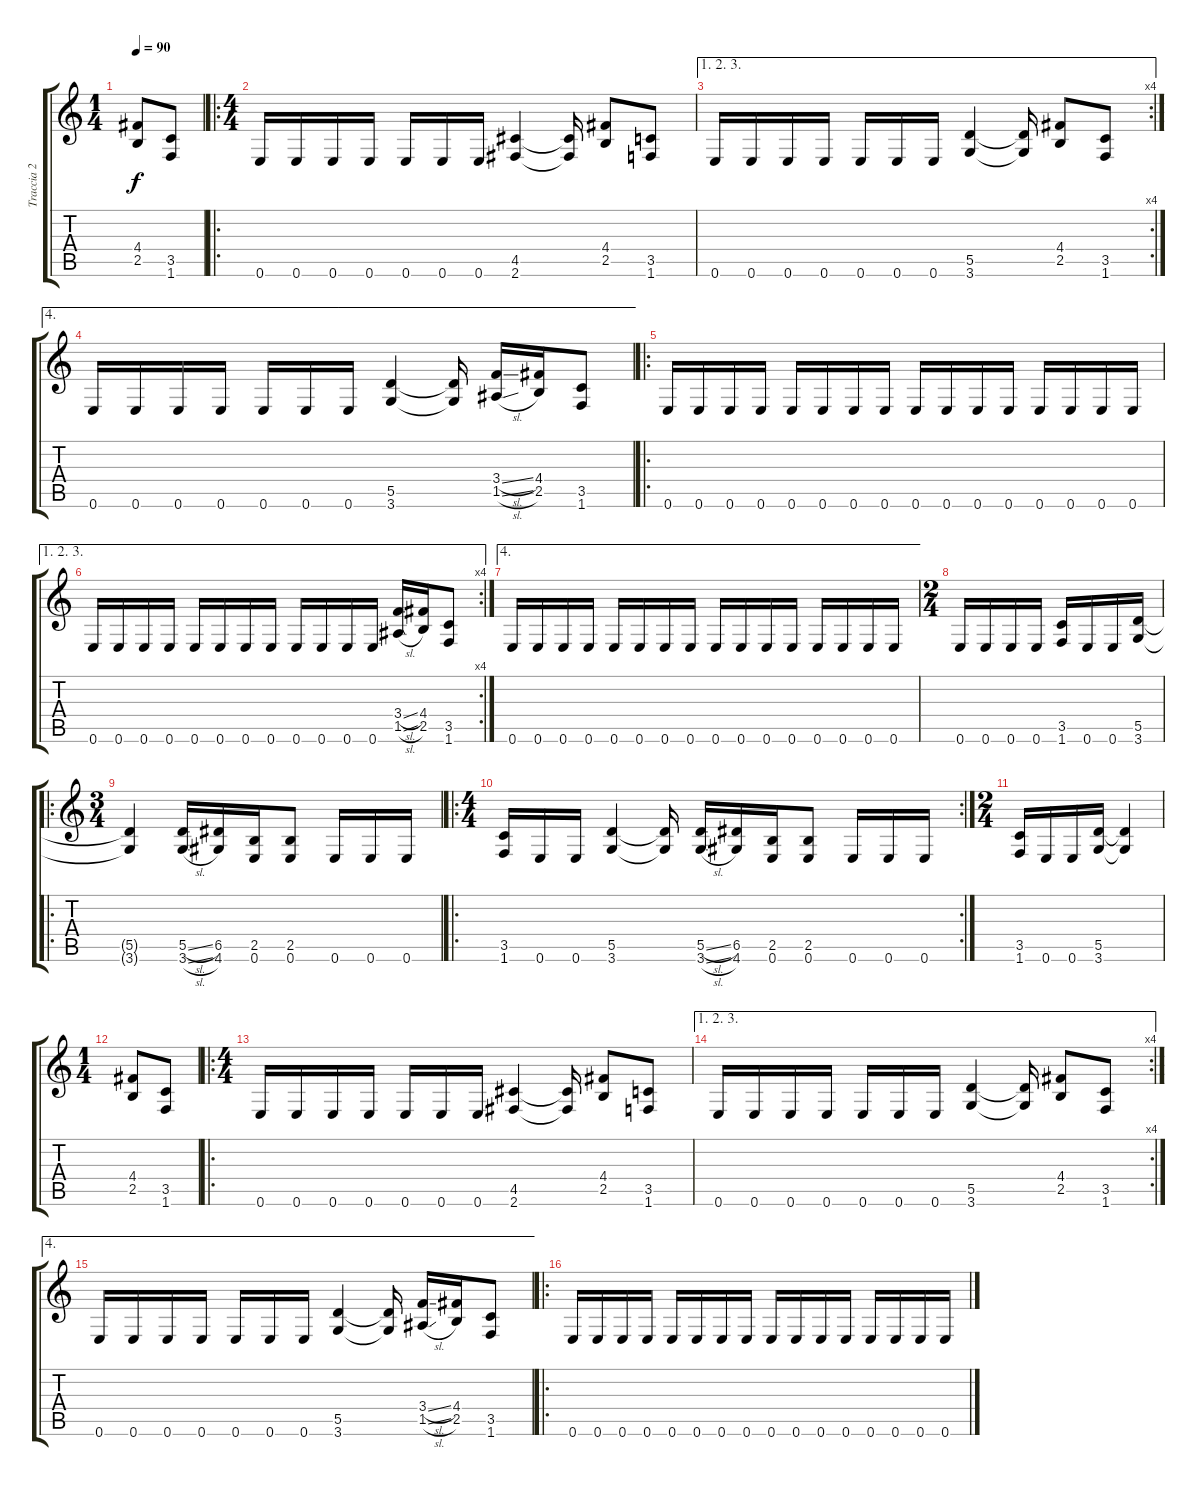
\track ("Traccia 2" "Traccia 2") {instrument distortionguitar}
\staff {score tabs}
\tuning (E4 B3 G3 D3 A2 E2) {hide}
\ts (1 4)
\tempo 90
\clef g2
\ks c
(4.4 2.5).8{dy f instrument distortionguitar} (3.5 1.6).8 |
\ro
\ts (4 4)
0.6.16 0.6.16 0.6.16 0.6.16 0.6.16 0.6.16 0.6.16 (4.5 2.6).4 (4.5{t} 2.6{t}).16 (4.4 2.5).8 (3.5 1.6).8 |
\ae (1 2 3)
\rc 4
0.6.16 0.6.16 0.6.16 0.6.16 0.6.16 0.6.16 0.6.16 (5.5 3.6).4 (5.5{t} 3.6{t}).16 (4.4 2.5).8 (3.5 1.6).8 |
\ae 4
0.6.16 0.6.16 0.6.16 0.6.16 0.6.16 0.6.16 0.6.16 (5.5 3.6).4 (5.5{t} 3.6{t}).16 (3.4{sl} 1.5{sl}).16 (4.4 2.5).16 (3.5 1.6).8 |
\ro
0.6.16 0.6.16 0.6.16 0.6.16 0.6.16 0.6.16 0.6.16 0.6.16 0.6.16 0.6.16 0.6.16 0.6.16 0.6.16 0.6.16 0.6.16 0.6.16 |
\ae (1 2 3)
\rc 4
0.6.16 0.6.16 0.6.16 0.6.16 0.6.16 0.6.16 0.6.16 0.6.16 0.6.16 0.6.16 0.6.16 0.6.16 (3.4{sl} 1.5{sl}).16 (4.4 2.5).16 (3.5 1.6).8 |
\ae 4
0.6.16 0.6.16 0.6.16 0.6.16 0.6.16 0.6.16 0.6.16 0.6.16 0.6.16 0.6.16 0.6.16 0.6.16 0.6.16 0.6.16 0.6.16 0.6.16 |
\ts (2 4)
0.6.16 0.6.16 0.6.16 0.6.16 (3.5 1.6).16 0.6.16 0.6.16 (5.5 3.6).16 |
\ro
\ts (3 4)
(5.5{t} 3.6{t}).4 (5.5{sl} 3.6{sl}).16 (6.5 4.6).16 (2.5 0.6).16 (2.5 0.6).8 0.6.16 0.6.16 0.6.16 |
\ro
\rc 2
\ts (4 4)
(3.5 1.6).16 0.6.16 0.6.16 (5.5 3.6).4 (5.5{t} 3.6{t}).16 (5.5{sl} 3.6{sl}).16 (6.5 4.6).16 (2.5 0.6).16 (2.5 0.6).8 0.6.16 0.6.16 0.6.16 |
\ts (2 4)
(3.5 1.6).16 0.6.16 0.6.16 (5.5 3.6).16 (5.5{t} 3.6{t}).4 |
\ts (1 4)
(4.4 2.5).8 (3.5 1.6).8 |
\ro
\ts (4 4)
0.6.16 0.6.16 0.6.16 0.6.16 0.6.16 0.6.16 0.6.16 (4.5 2.6).4 (4.5{t} 2.6{t}).16 (4.4 2.5).8 (3.5 1.6).8 |
\ae (1 2 3)
\rc 4
0.6.16 0.6.16 0.6.16 0.6.16 0.6.16 0.6.16 0.6.16 (5.5 3.6).4 (5.5{t} 3.6{t}).16 (4.4 2.5).8 (3.5 1.6).8 |
\ae 4
0.6.16 0.6.16 0.6.16 0.6.16 0.6.16 0.6.16 0.6.16 (5.5 3.6).4 (5.5{t} 3.6{t}).16 (3.4{sl} 1.5{sl}).16 (4.4 2.5).16 (3.5 1.6).8 |
\ro
0.6.16 0.6.16 0.6.16 0.6.16 0.6.16 0.6.16 0.6.16 0.6.16 0.6.16 0.6.16 0.6.16 0.6.16 0.6.16 0.6.16 0.6.16 0.6.16
